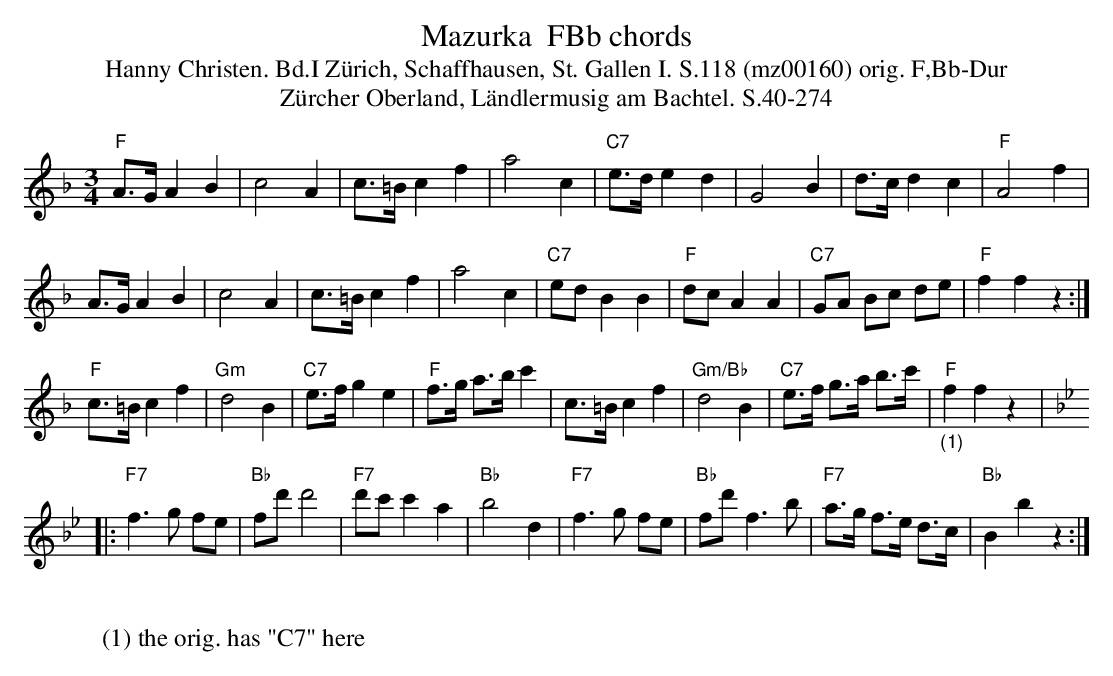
X:1
T: Mazurka  FBb chords
T:Hanny Christen. Bd.I Zürich, Schaffhausen, St. Gallen I. S.118 (mz00160) orig. F,Bb-Dur
T: Z\"urcher Oberland, L\"andlermusig am Bachtel. S.40-274
M:3/4
L:1/8
K:F %%MIDI gchordon
"F"A>GA2B2 | c4A2 | c>=Bc2f2 | a4c2 | "C7"e>de2d2 | G4B2 | d>cd2c2 | "F"A4f2 |
A>GA2B2 | c4A2 | c>=Bc2f2 | a4c2 | "C7"edB2B2 | "F"dcA2A2 | "C7"GA Bc de | "F"f2f2z2 :|
"F"c>=Bc2f2 | "Gm"d4B2 | "C7"e>fg2e2 | "F"f>g a>bc'2 | c>=Bc2f2 | "Gm/Bb"d4B2 | "C7"e>f g>a b>c' | "F""_(1)"f2f2z2 |: [K:Bb]
"F7"f3g fe | "Bb"fd'd'4 | "F7"d'c'c'2a2 | "Bb"b4d2 | "F7"f3g fe | "Bb"fd'f3b | "F7"a>g f>e d>c | "Bb"B2b2z2 :|
W:
W: (1) the orig. has "C7" here
